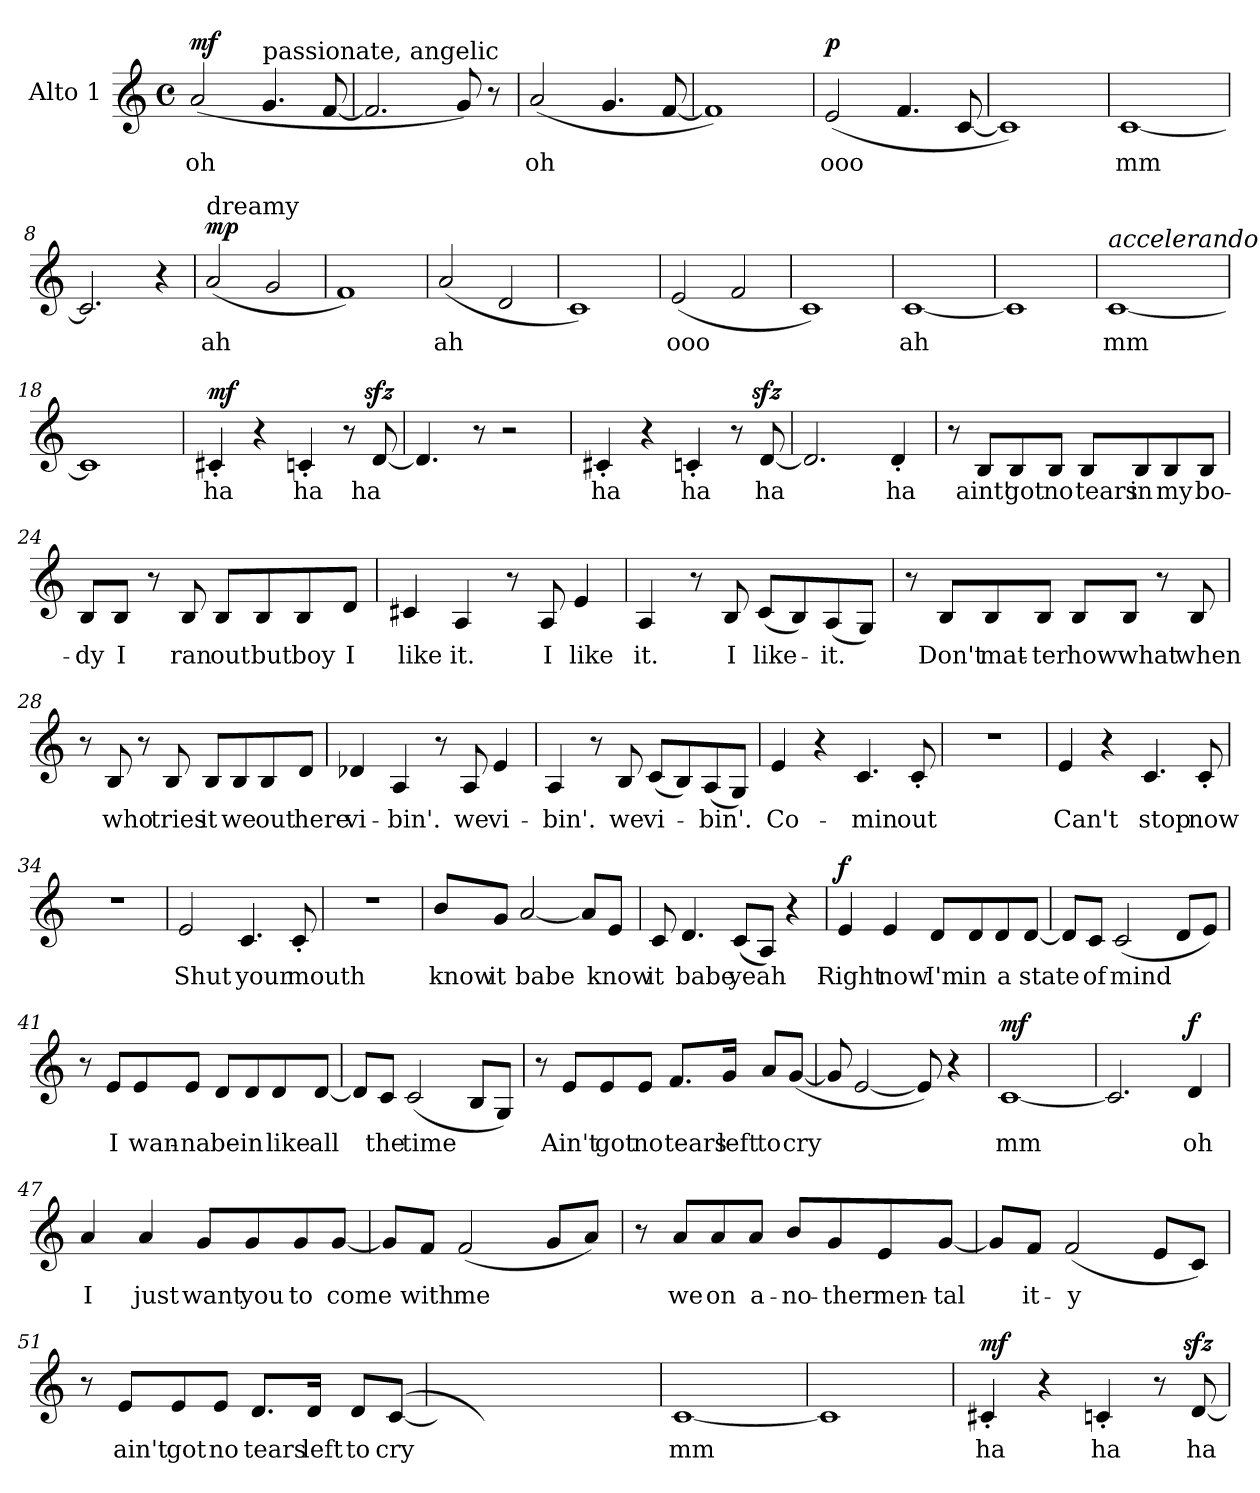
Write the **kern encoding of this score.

**kern	**text	**dynam
*part1	*part1	*part1
*staff1	*staff1	*staff1
*I"Alto 1	*	*
*I'Alt1	*	*
*clefG2	*	*
*k[]	*	*
*M4/4	*	*
*met(c)	*	*
*MM110	*	*
=1	=1	=1
!	!LO:LY:b	!LO:DY:a
(2a/	oh	mf
!LO:TX:a:t=passionate, angelic	!	!
4.g/	.	.
[8f/	.	.
=2	=2	=2
2.f/]	.	.
8g/)	.	.
8r	.	.
=3	=3	=3
!	!LO:LY:b	!
(2a/	oh	.
4.g/	.	.
[8f/	.	.
=4	=4	=4
1f])	.	.
=5	=5	=5
!	!LO:LY:b	!LO:DY:a
(2e/	ooo	p
4.f/	.	.
[8c/	.	.
=6	=6	=6
1c])	.	.
=7	=7	=7
!	!LO:LY:b	!
[1c	mm	.
=8	=8	=8
2.c/]	.	.
4r	.	.
=9	=9	=9
*MM100	*	*
!LO:TX:a:t=dreamy	!	!
!	!LO:LY:b	!LO:DY:a
(2a/	ah	mp
2g/	.	.
=10	=10	=10
1f)	.	.
=11	=11	=11
!	!LO:LY:b	!
(2a/	ah	.
2d/	.	.
=12	=12	=12
1c)	.	.
=13	=13	=13
!	!LO:LY:b	!
(2e/	ooo	.
2f/	.	.
=14	=14	=14
1c)	.	.
=15	=15	=15
!	!LO:LY:b	!
[1c	ah	.
=16	=16	=16
1c]	.	.
!!LO:LB:g=z
=17	=17	=17
*MM112	*	*
!LO:TX:a:i:t=accelerando	!	!
!	!LO:LY:b	!
[1c	mm	.
=18	=18	=18
1c]	.	.
=19	=19	=19
*MM122	*	*
!	!LO:LY:b	!LO:DY:a
4c#X'/	ha	mf
4r	.	.
!	!LO:LY:b	!
4cn'/	ha	.
8r	.	.
!	!LO:LY:b	!
[8dzz>/	ha	.
=20	=20	=20
4.d/]	.	.
8r	.	.
2r	.	.
=21	=21	=21
!	!LO:LY:b	!
4c#X'/	ha	.
4r	.	.
!	!LO:LY:b	!
4cn'/	ha	.
8r	.	.
!	!LO:LY:b	!
[8dzz>/	ha	.
=22	=22	=22
2.d/]	.	.
!	!LO:LY:b	!
4d'/	ha	.
=23	=23	=23
8r	.	.
!	!LO:LY:b	!
8B/L	aint'	.
!	!LO:LY:b	!
8B/	got	.
!	!LO:LY:b	!
8B/J	no	.
!	!LO:LY:b	!
8B/L	tears	.
!	!LO:LY:b	!
8B/	in	.
!	!LO:LY:b	!
8B/	my	.
!	!LO:LY:b	!
8B/J	bo-	.
=24	=24	=24
!	!LO:LY:b	!
8B/L	-dy	.
!	!LO:LY:b	!
8B/J	I	.
8r	.	.
!	!LO:LY:b	!
8B/	ran	.
!	!LO:LY:b	!
8B/L	out	.
!	!LO:LY:b	!
8B/	but	.
!	!LO:LY:b	!
8B/	boy	.
!	!LO:LY:b	!
8d/J	I	.
!!LO:LB:g=z
=25	=25	=25
!	!LO:LY:b	!
4c#X/	like	.
!	!LO:LY:b	!
4A/	it.	.
8r	.	.
!	!LO:LY:b	!
8A/	I	.
!	!LO:LY:b	!
4e/	like	.
=26	=26	=26
!	!LO:LY:b	!
4A/	it.	.
8r	.	.
!	!LO:LY:b	!
8B/	I	.
!	!LO:LY:b	!
(8c/L	like-	.
8B/)	.	.
!	!LO:LY:b	!
(8A/	it.	.
8G/J)	.	.
=27	=27	=27
8r	.	.
!	!LO:LY:b	!
8B/L	Don't	.
!	!LO:LY:b	!
8B/	mat-	.
!	!LO:LY:b	!
8B/J	-ter	.
!	!LO:LY:b	!
8B/L	how	.
!	!LO:LY:b	!
8B/J	what	.
8r	.	.
!	!LO:LY:b	!
8B/	when	.
=28	=28	=28
8r	.	.
!	!LO:LY:b	!
8B/	who	.
8r	.	.
!	!LO:LY:b	!
8B/	tries	.
!	!LO:LY:b	!
8B/L	it	.
!	!LO:LY:b	!
8B/	we	.
!	!LO:LY:b	!
8B/	out	.
!	!LO:LY:b	!
8d/J	here	.
=29	=29	=29
!	!LO:LY:b	!
4d-X/	vi-	.
!	!LO:LY:b	!
4A/	-bin'.	.
8r	.	.
!	!LO:LY:b	!
8A/	we	.
!	!LO:LY:b	!
4e/	vi-	.
!!LO:LB:g=z
=30	=30	=30
!	!LO:LY:b	!
4A/	-bin'.	.
8r	.	.
!	!LO:LY:b	!
8B/	we	.
!	!LO:LY:b	!
(8c/L	vi-	.
8B/)	.	.
!	!LO:LY:b	!
(8A/	-bin'.	.
8G/J)	.	.
=31	=31	=31
!	!LO:LY:b	!
4e/	Co-	.
4r	.	.
!	!LO:LY:b	!
4.c/	-min	.
!	!LO:LY:b	!
8c'/	out	.
=32	=32	=32
1r	.	.
=33	=33	=33
!	!LO:LY:b	!
4e/	Can't	.
4r	.	.
!	!LO:LY:b	!
4.c/	stop	.
!	!LO:LY:b	!
8c'/	now	.
=34	=34	=34
1r	.	.
=35	=35	=35
!	!LO:LY:b	!
2e/	Shut	.
!	!LO:LY:b	!
4.c/	your	.
!	!LO:LY:b	!
8c'/	mouth	.
=36	=36	=36
1r	.	.
=37	=37	=37
!	!LO:LY:b	!
8b/L	know	.
!	!LO:LY:b	!
8g/J	it	.
!	!LO:LY:b	!
[2a/	babe	.
8a/L]	.	.
!	!LO:LY:b	!
8e/J	know	.
!!LO:LB:g=z
=38	=38	=38
!	!LO:LY:b	!
8c/	it	.
!	!LO:LY:b	!
4.d/	babe	.
!	!LO:LY:b	!
(8c/L	yeah	.
8A/J)	.	.
4r	.	.
=39	=39	=39
!	!LO:LY:b	!LO:DY:a
4e/	Right	f
!	!LO:LY:b	!
4e/	now	.
!	!LO:LY:b	!
8d/L	I'm	.
!	!LO:LY:b	!
8d/	in	.
!	!LO:LY:b	!
8d/	a	.
!	!LO:LY:b	!
[8d/J	state	.
=40	=40	=40
8d/L]	.	.
!	!LO:LY:b	!
8c/J	of	.
!	!LO:LY:b	!
(2c/	mind	.
8d/L	.	.
8e/J)	.	.
=41	=41	=41
8r	.	.
!	!LO:LY:b	!
8e/L	I	.
!	!LO:LY:b	!
8e/	wan-	.
!	!LO:LY:b	!
8e/J	-na	.
!	!LO:LY:b	!
8d/L	be	.
!	!LO:LY:b	!
8d/	in	.
!	!LO:LY:b	!
8d/	like	.
!	!LO:LY:b	!
[8d/J	all	.
=42	=42	=42
8d/L]	.	.
!	!LO:LY:b	!
8c/J	the	.
!	!LO:LY:b	!
(2c/	time	.
8B/L	.	.
8G/J)	.	.
!!LO:LB:g=z
=43	=43	=43
8r	.	.
!	!LO:LY:b	!
8e/L	Ain't	.
!	!LO:LY:b	!
8e/	got	.
!	!LO:LY:b	!
8e/J	no	.
!	!LO:LY:b	!
8.f/L	tears	.
!	!LO:LY:b	!
16g/Jk	left	.
!	!LO:LY:b	!
8a/L	to	.
!	!LO:LY:b	!
([8g/J	cry	.
=44	=44	=44
8g/]	.	.
[2e/	.	.
8e/])	.	.
4r	.	.
=45	=45	=45
!	!LO:LY:b	!LO:DY:a
[1c	mm	mf
=46	=46	=46
2.c/]	.	.
!	!LO:LY:b	!LO:DY:a
4d/	oh	f
=47	=47	=47
!	!LO:LY:b	!
4a/	I	.
!	!LO:LY:b	!
4a/	just	.
!	!LO:LY:b	!
8g/L	want	.
!	!LO:LY:b	!
8g/	you	.
!	!LO:LY:b	!
8g/	to	.
!	!LO:LY:b	!
[8g/J	come	.
=48	=48	=48
8g/L]	.	.
!	!LO:LY:b	!
8f/J	with	.
!	!LO:LY:b	!
(2f/	me	.
8g/L	.	.
8a/J)	.	.
=49	=49	=49
8r	.	.
!	!LO:LY:b	!
8a/L	we	.
!	!LO:LY:b	!
8a/	on	.
!	!LO:LY:b	!
8a/J	a-	.
!	!LO:LY:b	!
8b/L	-no-	.
!	!LO:LY:b	!
8g/	-ther	.
!	!LO:LY:b	!
8e/	men-	.
!	!LO:LY:b	!
[8g/J	-tal	.
!!LO:LB:g=z
=50	=50	=50
8g/L]	.	.
!	!LO:LY:b	!
8f/J	it-	.
!	!LO:LY:b	!
(2f/	-y	.
8e/L	.	.
8c/J)	.	.
=51	=51	=51
8r	.	.
!	!LO:LY:b	!
8e/L	ain't	.
!	!LO:LY:b	!
8e/	got	.
!	!LO:LY:b	!
8e/J	no	.
!	!LO:LY:b	!
8.d/L	tears	.
!	!LO:LY:b	!
16d/Jk	left	.
!	!LO:LY:b	!
8d/L	to	.
!	!LO:LY:b	!
([8c/J	cry	.
=52	=52	=52
8c/yy]	.	.
4G/yy)	.	.
8ryy	.	.
2ryy	.	.
=53	=53	=53
!	!LO:LY:b	!
[1c	mm	.
=54	=54	=54
1c]	.	.
=55	=55	=55
!	!LO:LY:b	!LO:DY:a
4c#X'/	ha	mf
4r	.	.
!	!LO:LY:b	!
4cn'/	ha	.
8r	.	.
!	!LO:LY:b	!
[8dzz>/	ha	.
=	=	=
*-	*-	*-
